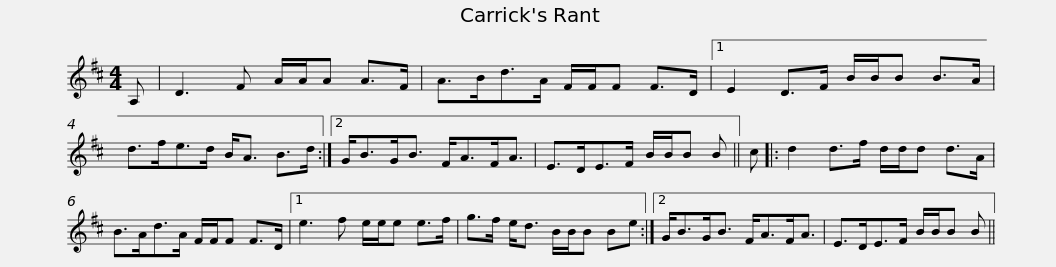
X:1
L:1/8
M:4/4
I:linebreak $
K:D
V:1 treble
V:1
 A, | D3 F A/A/A A>F | A>Bd>A F/F/F F>D |1 E2 D>F B/B/B B>A | d>fe>d B<A B>d :|2$ %5
 G<BG<B F<AF<A | E>DE>F B/B/B B || c |: d2 d>f d/d/d d>A | B>Ad>A F/F/F F>D |1$ %10
 e3 f e/e/e e>f | g>f e<d B/B/B Be :|2 G<BG<B F<AF<A | E>DE>F B/B/B B || %14
